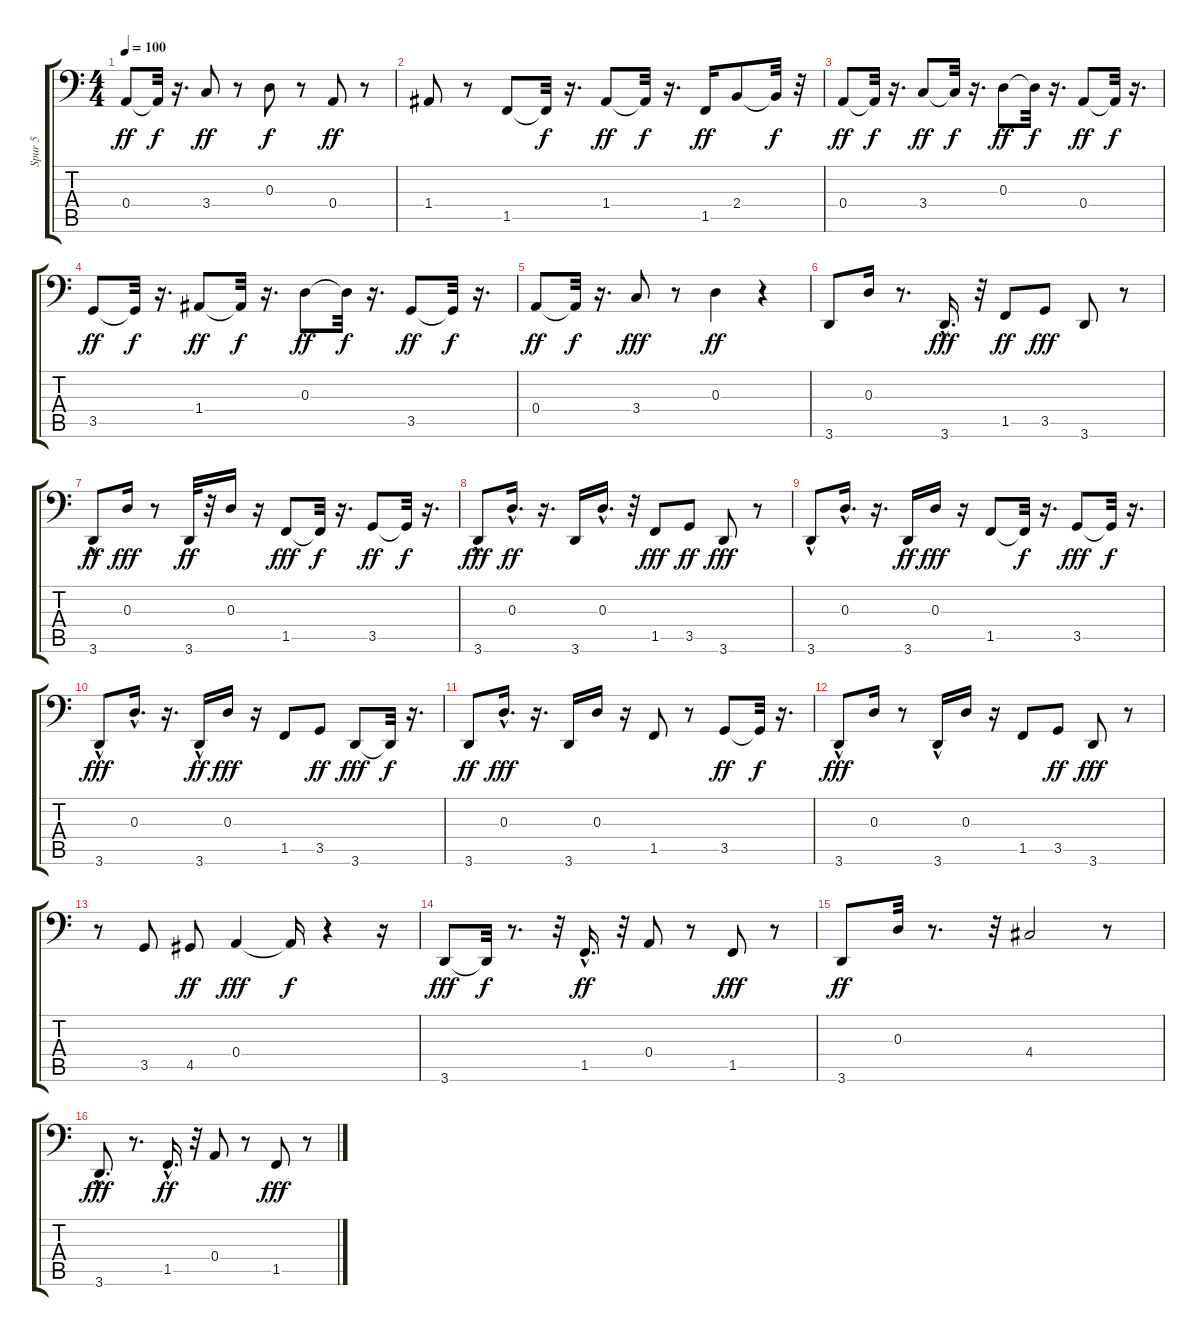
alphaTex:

\track ("Spur 5" "Spur 5") {instrument electricbassfinger}
\staff {score tabs}
\tuning (C3 G2 D2 A1 E1 B0) {hide}
\ts (4 4)
\tempo 100
\clef f4
\ks c
0.4.8{dy ff} 0.4{t}.32{dy f} r.16{d} 3.4.8{dy ff} r.8 0.3.8{dy f} r.8 0.4.8{dy ff} r.8 |
1.4.8 r.8 1.5.8 1.5{t}.32{dy f} r.16{d} 1.4.8{dy ff} 1.4{t}.32{dy f} r.16{d} 1.5.16{dy ff} 2.4.8 2.4{t}.32{dy f} r.32 |
0.4.8{dy ff} 0.4{t}.32{dy f} r.16{d} 3.4.8{dy ff} 3.4{t}.32{dy f} r.16{d} 0.3.8{dy ff} 0.3{t}.32{dy f} r.16{d} 0.4.8{dy ff} 0.4{t}.32{dy f} r.16{d} |
3.5.8{dy ff} 3.5{t}.32{dy f} r.16{d} 1.4.8{dy ff} 1.4{t}.32{dy f} r.16{d} 0.3.8{dy ff} 0.3{t}.32{dy f} r.16{d} 3.5.8{dy ff} 3.5{t}.32{dy f} r.16{d} |
0.4.8{dy ff} 0.4{t}.32{dy f} r.16{d} 3.4.8{dy fff} r.8 0.3.4{dy ff} r.4 |
3.6.8 0.3.16 r.8{d} 3.6{hac}.16{d dy fff} r.32 1.5.8{dy ff} 3.5.8{dy fff} 3.6.8 r.8 |
3.6{hac}.8{dy ff} 0.3.16{dy fff} r.8 3.6.32{dy ff} r.32 0.3.16 r.16 1.5.8{dy fff} 1.5{t}.32{dy f} r.16{d} 3.5.8{dy ff} 3.5{t}.32{dy f} r.16{d} |
3.6{hac}.8{dy fff} 0.3{hac}.16{d dy ff} r.16{d} 3.6.16 0.3{hac}.16{d} r.32 1.5.8{dy fff} 3.5.8{dy ff} 3.6.8{dy fff} r.8 |
3.6{hac}.8 0.3{hac}.16{d} r.16{d} 3.6.16{dy ff} 0.3.16{dy fff} r.16 1.5.8 1.5{t}.32{dy f} r.16{d} 3.5.8{dy fff} 3.5{t}.32{dy f} r.16{d} |
3.6{hac}.8{dy fff} 0.3{hac}.16{d} r.16{d} 3.6{hac}.16{dy ff} 0.3.16{dy fff} r.16 1.5.8 3.5.8{dy ff} 3.6.8{dy fff} 3.6{t}.32{dy f} r.16{d} |
3.6.8{dy ff} 0.3{hac}.16{d dy fff} r.16{d} 3.6.16 0.3.16 r.16 1.5.8 r.8 3.5.8{dy ff} 3.5{t}.32{dy f} r.16{d} |
3.6{hac}.8{dy fff} 0.3.16 r.8 3.6{hac}.16 0.3.16 r.16 1.5.8 3.5.8{dy ff} 3.6.8{dy fff} r.8 |
r.8 3.5.8 4.5.8{dy ff} 0.4.4{dy fff} 0.4{t}.16{dy f} r.4 r.16 |
3.6.8{dy fff} 3.6{t}.32{dy f} r.8{d} r.32 1.5{hac}.16{d dy ff} r.32 0.4.8 r.8 1.5.8{dy fff} r.8 |
3.6.8{dy ff} 0.3.32 r.8{d} r.32 4.4.2 r.8 |
3.6{hac}.8{d dy fff} r.8{d} 1.5{hac}.16{d dy ff} r.32 0.4.8 r.8 1.5.8{dy fff} r.8
